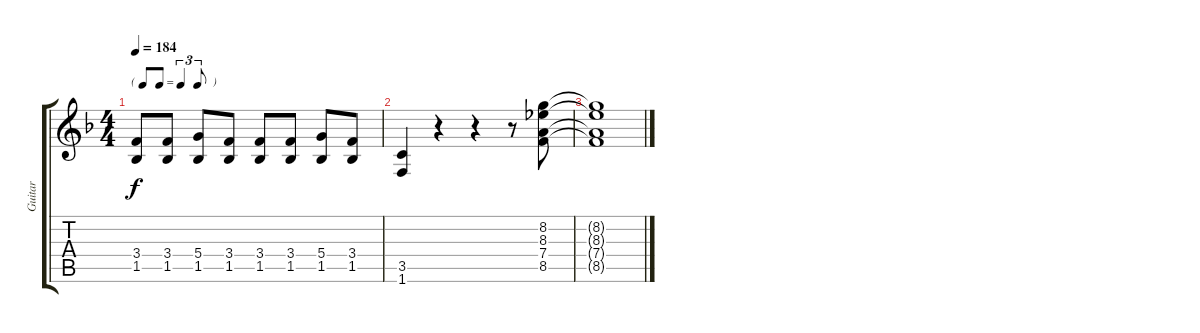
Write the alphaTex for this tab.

\track ("Guitar " "Guitar ") {instrument overdrivenguitar}
\staff {score tabs}
\tuning (E4 B3 G3 D3 A2 E2) {hide}
\ts (4 4)
\tf triplet8th
\tempo 184
\clef g2
\ks f
(3.4 1.5).8{dy f} (3.4 1.5).8 (5.4 1.5).8 (3.4 1.5).8 (3.4 1.5).8 (3.4 1.5).8 (5.4 1.5).8 (3.4 1.5).8 |
(3.5 1.6).4 r.4 r.4 r.8 (8.2 8.3 7.4 8.5).8 |
(8.2{t} 8.3{t} 7.4{t} 8.5{t}).1
